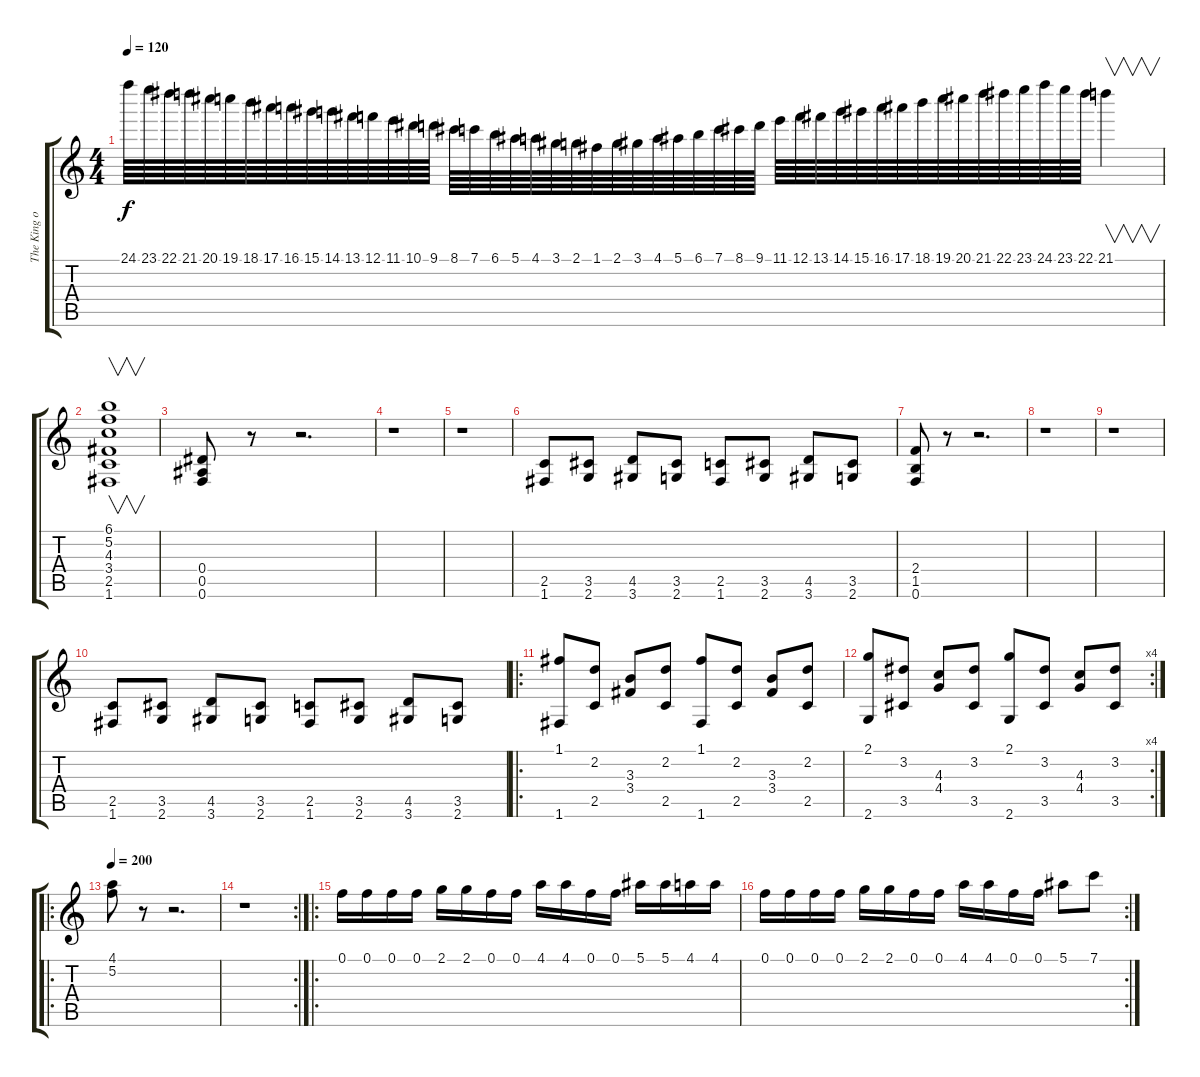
\track ("The King of Kramalot" "The King o") {instrument acousticguitarsteel}
\staff {score tabs}
\tuning (F4 C4 Ab3 Eb3 Bb2 F2) {hide}
\ts (4 4)
\tempo 120
\clef g2
\ks c
24.1.64{dy f instrument acousticguitarsteel} 23.1.64 22.1.64 21.1.64 20.1.64 19.1.64 18.1.64 17.1.64 16.1.64 15.1.64 14.1.64 13.1.64 12.1.64 11.1.64 10.1.64 9.1.64 8.1.64 7.1.64 6.1.64 5.1.64 4.1.64 3.1.64 2.1.64 1.1.64 2.1.64 3.1.64 4.1.64 5.1.64 6.1.64 7.1.64 8.1.64 9.1.64 11.1.64 12.1.64 13.1.64 14.1.64 15.1.64 16.1.64 17.1.64 18.1.64 19.1.64 20.1.64 21.1.64 22.1.64 23.1.64 24.1.64 23.1.64 22.1.64 21.1.4{v} |
(6.1 5.2 4.3 3.4 2.5 1.6).1{v} |
(0.4 0.5 0.6).8 r.8 r.2{d} |
r.1 |
r.1 |
(2.5 1.6).8 (3.5 2.6).8 (4.5 3.6).8 (3.5 2.6).8 (2.5 1.6).8 (3.5 2.6).8 (4.5 3.6).8 (3.5 2.6).8 |
(2.4 1.5 0.6).8 r.8 r.2{d} |
r.1 |
r.1 |
(2.5 1.6).8 (3.5 2.6).8 (4.5 3.6).8 (3.5 2.6).8 (2.5 1.6).8 (3.5 2.6).8 (4.5 3.6).8 (3.5 2.6).8 |
\ro
(1.1 1.6).8 (2.2 2.5).8 (3.3 3.4).8 (2.2 2.5).8 (1.1 1.6).8 (2.2 2.5).8 (3.3 3.4).8 (2.2 2.5).8 |
\rc 4
(2.1 2.6).8 (3.2 3.5).8 (4.3 4.4).8 (3.2 3.5).8 (2.1 2.6).8 (3.2 3.5).8 (4.3 4.4).8 (3.2 3.5).8 |
\ro
\tempo 200
(4.1 5.2).8 r.8 r.2{d} |
\rc 2
r.1 |
\ro
0.1.16 0.1.16 0.1.16 0.1.16 2.1.16 2.1.16 0.1.16 0.1.16 4.1.16 4.1.16 0.1.16 0.1.16 5.1.16 5.1.16 4.1.16 4.1.16 |
\rc 2
0.1.16 0.1.16 0.1.16 0.1.16 2.1.16 2.1.16 0.1.16 0.1.16 4.1.16 4.1.16 0.1.16 0.1.16 5.1.8 7.1.8
